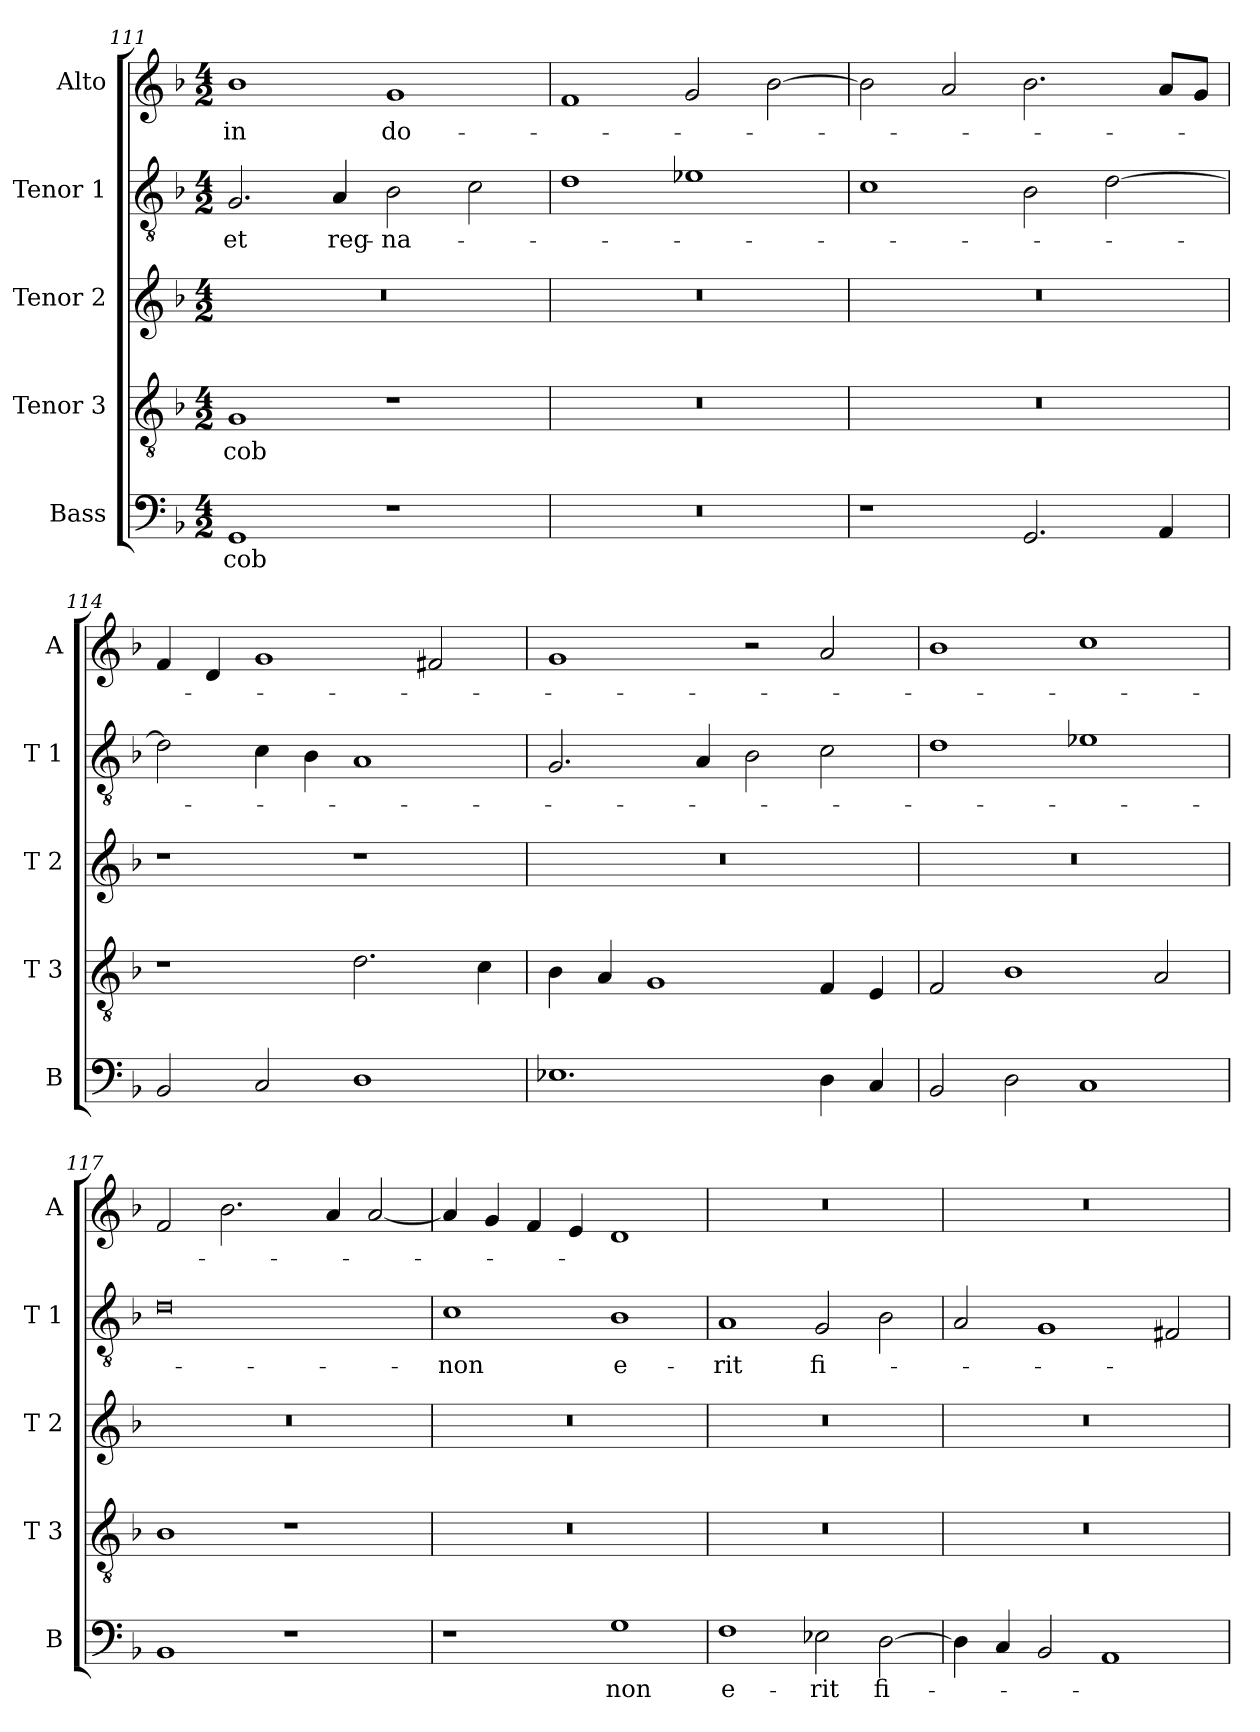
**kern	**text	**kern	**text	**kern	**kern	**text	**kern	**text
*part5	*part5	*part4	*part4	*part3	*part2	*part2	*part1	*part1
*staff5	*staff5	*staff4	*staff4	*staff3	*staff2	*staff2	*staff1	*staff1
*I"Bass	*	*I"Tenor 3	*	*I"Tenor 2	*I"Tenor 1	*	*I"Alto	*
*I'B	*	*I'T 3	*	*I'T 2	*I'T 1	*	*I'A	*
*clefF4	*	*clefGv2	*	*clefG2	*clefGv2	*	*clefG2	*
*k[b-]	*	*k[b-]	*	*k[b-]	*k[b-]	*	*k[b-]	*
*F:	*	*F:	*	*F:	*F:	*	*F:	*
*M4/2	*	*M4/2	*	*M4/2	*M4/2	*	*M4/2	*
=111	=111	=111	=111	=111	=111	=111	=111	=111
!	!LO:LY:b	!	!LO:LY:b	!	!	!LO:LY:b	!	!LO:LY:b
1GG	-cob	1G	-cob	0r	2.G/	et	1b-	in
!	!	!	!	!	!	!LO:LY:b	!	!
.	.	.	.	.	4A/	reg-	.	.
!	!	!	!	!	!	!LO:LY:b	!	!LO:LY:b
1r	.	1r	.	.	2B-\	-na-	1g	do-
.	.	.	.	.	2c\	.	.	.
=112	=112	=112	=112	=112	=112	=112	=112	=112
0r	.	0r	.	0r	1d	.	1f	.
.	.	.	.	.	1e-X	.	2g/	.
.	.	.	.	.	.	.	[2b-\	.
=113	=113	=113	=113	=113	=113	=113	=113	=113
1r	.	0r	.	0r	1c	.	2b-\]	.
.	.	.	.	.	.	.	2a/	.
2.GG/	.	.	.	.	2B-\	.	2.b-\	.
.	.	.	.	.	[2d\	.	.	.
4AA/	.	.	.	.	.	.	8a/L	.
.	.	.	.	.	.	.	8g/J	.
=114	=114	=114	=114	=114	=114	=114	=114	=114
2BB-/	.	1r	.	1r	2d\]	.	4f/	.
.	.	.	.	.	.	.	4d/	.
2C/	.	.	.	.	4c\	.	1g	.
.	.	.	.	.	4B-\	.	.	.
1D	.	2.d\	.	1r	1A	.	.	.
.	.	.	.	.	.	.	2f#X/	.
.	.	4c\	.	.	.	.	.	.
=115	=115	=115	=115	=115	=115	=115	=115	=115
1.E-X	.	4B-\	.	0r	2.G/	.	1g	.
.	.	4A/	.	.	.	.	.	.
.	.	1G	.	.	.	.	.	.
.	.	.	.	.	4A/	.	.	.
.	.	.	.	.	2B-\	.	2r	.
4D\	.	4F/	.	.	2c\	.	2a/	.
4C/	.	4E/	.	.	.	.	.	.
=116	=116	=116	=116	=116	=116	=116	=116	=116
2BB-/	.	2F/	.	0r	1d	.	1b-	.
2D\	.	1B-	.	.	.	.	.	.
1C	.	.	.	.	1e-X	.	1cc	.
.	.	2A/	.	.	.	.	.	.
!!LO:LB:g=z
=117	=117	=117	=117	=117	=117	=117	=117	=117
1BB-	.	1B-	.	0r	0d	.	2f/	.
.	.	.	.	.	.	.	2.b-\	.
1r	.	1r	.	.	.	.	.	.
.	.	.	.	.	.	.	4a/	.
.	.	.	.	.	.	.	[2a/	.
=118	=118	=118	=118	=118	=118	=118	=118	=118
!	!	!	!	!	!	!LO:LY:b	!	!
1r	.	0r	.	0r	1c	-non	4a/]	.
.	.	.	.	.	.	.	4g/	.
.	.	.	.	.	.	.	4f/	.
.	.	.	.	.	.	.	4e/	.
!	!LO:LY:b	!	!	!	!	!LO:LY:b	!	!
1G	non	.	.	.	1B-	e-	1d	.
=119	=119	=119	=119	=119	=119	=119	=119	=119
!	!LO:LY:b	!	!	!	!	!LO:LY:b	!	!
1F	e-	0r	.	0r	1A	-rit	0r	.
!	!LO:LY:b	!	!	!	!	!LO:LY:b	!	!
2E-X\	-rit	.	.	.	2G/	fi-	.	.
!	!LO:LY:b	!	!	!	!	!	!	!
[2D\	fi-	.	.	.	2B-\	.	.	.
=120	=120	=120	=120	=120	=120	=120	=120	=120
4D\]	.	0r	.	0r	2A/	.	0r	.
4C/	.	.	.	.	.	.	.	.
2BB-/	.	.	.	.	1G	.	.	.
1AA	.	.	.	.	.	.	.	.
.	.	.	.	.	2F#X/	.	.	.
=	=	=	=	=	=	=	=	=
*-	*-	*-	*-	*-	*-	*-	*-	*-
